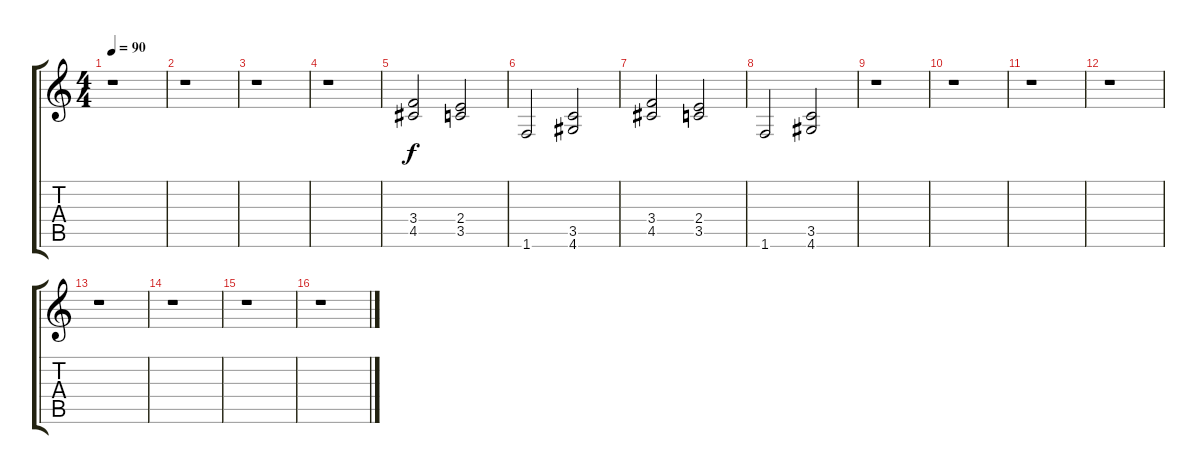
\track "" {instrument distortionguitar}
\staff {score tabs}
\tuning (E4 B3 G3 D3 A2 E2) {hide}
\ts (4 4)
\tempo 90
\clef g2
\ks c
r.1{dy f instrument distortionguitar} |
r.1 |
r.1 |
r.1 |
(3.4 4.5).2 (2.4 3.5).2 |
1.6.2 (3.5 4.6).2 |
(3.4 4.5).2 (2.4 3.5).2 |
1.6.2 (3.5 4.6).2 |
r.1 |
r.1 |
r.1 |
r.1 |
r.1 |
r.1 |
r.1 |
r.1
